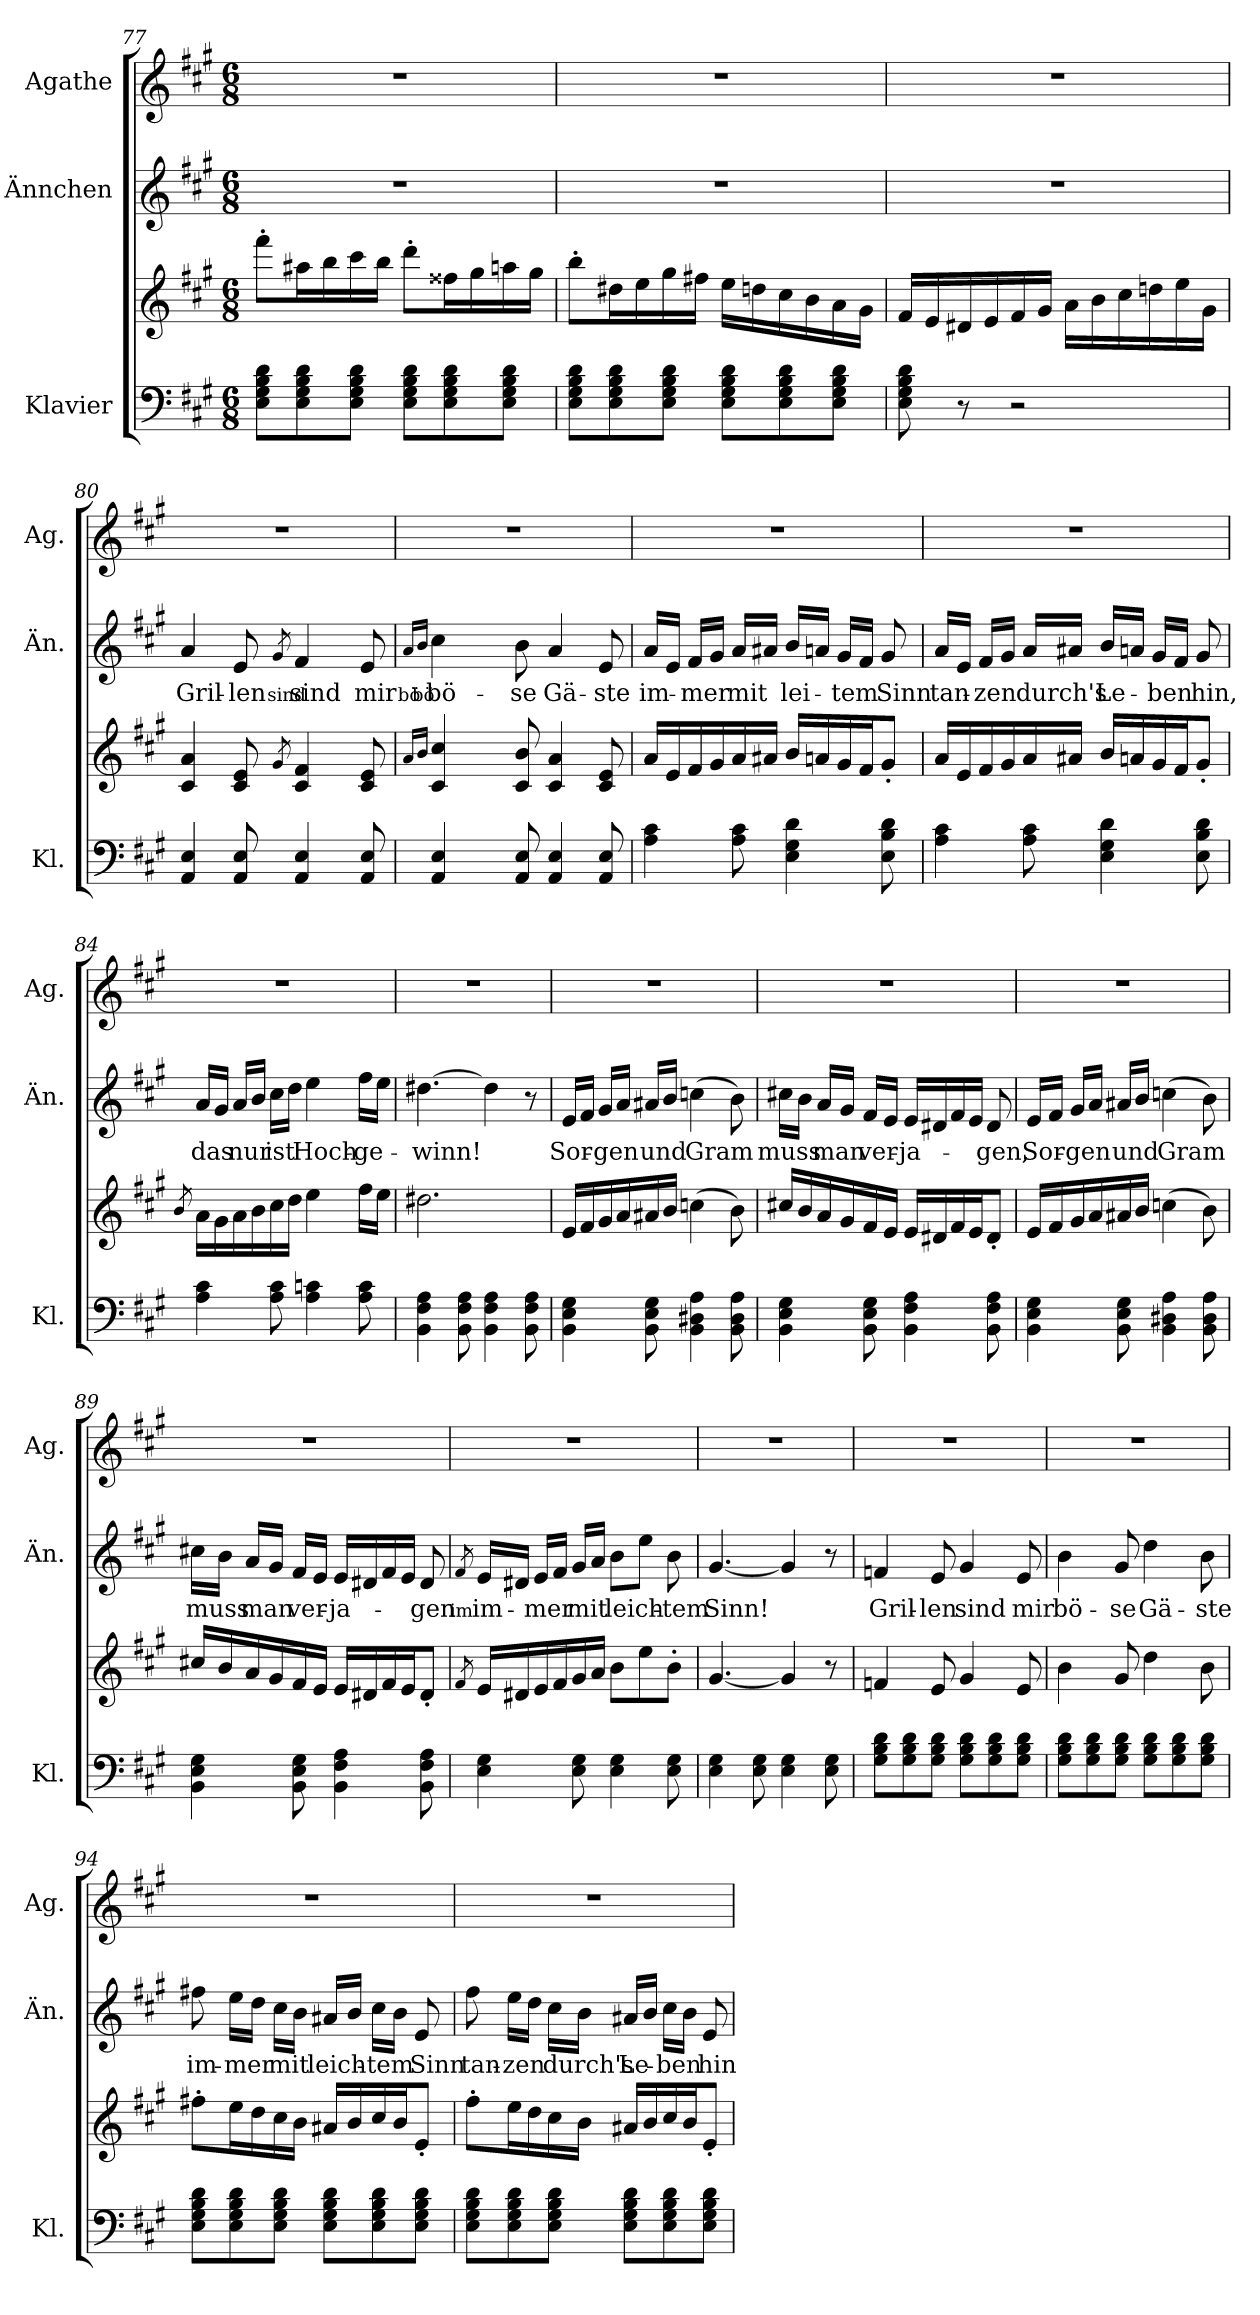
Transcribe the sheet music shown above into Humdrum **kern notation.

**kern	**kern	**kern	**text	**kern
*part3	*part3	*part2	*part2	*part1
*staff4	*staff3	*staff2	*staff2	*staff1
*I"Klavier	*	*I"Ännchen	*	*I"Agathe
*I'Kl.	*	*I'Än.	*	*I'Ag.
*clefF4	*clefG2	*clefG2	*	*clefG2
*k[f#c#g#]	*k[f#c#g#]	*k[f#c#g#]	*	*k[f#c#g#]
*M6/8	*M6/8	*M6/8	*	*M6/8
=77	=77	=77	=77	=77
8E\ 8G#\ 8B\ 8d\L	8fff#'\L	2.r	.	2.r
8E\ 8G#\ 8B\ 8d\	16aa#X\L	.	.	.
.	16bb\	.	.	.
8E\ 8G#\ 8B\ 8d\J	16ccc#\	.	.	.
.	16bb\JJ	.	.	.
8E\ 8G#\ 8B\ 8d\L	8ddd'\L	.	.	.
8E\ 8G#\ 8B\ 8d\	16ff##X\L	.	.	.
.	16gg#\	.	.	.
8E\ 8G#\ 8B\ 8d\J	16aan\	.	.	.
.	16gg#\JJ	.	.	.
=78	=78	=78	=78	=78
8E\ 8G#\ 8B\ 8d\L	8bb'\L	2.r	.	2.r
8E\ 8G#\ 8B\ 8d\	16dd#X\L	.	.	.
.	16ee\	.	.	.
8E\ 8G#\ 8B\ 8d\J	16gg#\	.	.	.
.	16ff#X\JJ	.	.	.
8E\ 8G#\ 8B\ 8d\L	16ee\LL	.	.	.
.	16ddn\	.	.	.
8E\ 8G#\ 8B\ 8d\	16cc#\	.	.	.
.	16b\	.	.	.
8E\ 8G#\ 8B\ 8d\J	16a\	.	.	.
.	16g#\JJ	.	.	.
!!LO:PB:g=z
=79	=79	=79	=79	=79
8E\ 8G#\ 8B\ 8d\	16f#/LL	2.r	.	2.r
.	16e/	.	.	.
8r	16d#X/	.	.	.
.	16e/	.	.	.
2r	16f#/	.	.	.
.	16g#/JJ	.	.	.
.	16a\LL	.	.	.
.	16b\	.	.	.
.	16cc#\	.	.	.
.	16ddn\	.	.	.
.	16ee\	.	.	.
.	16g#\JJ	.	.	.
=80	=80	=80	=80	=80
4AA/ 4E/	4c#/ 4a/	4a/	Gril-	2.r
8AA/ 8E/	8c#/ 8e/	8e/	-len	.
.	8qg#/	8qg#/	sind	.
4AA/ 4E/	4c#/ 4f#/	4f#/	sind	.
8AA/ 8E/	8c#/ 8e/	8e/	mir	.
=81	=81	=81	=81	=81
.	16qa/LL	16qa/LL	bö-	.
.	16qb/JJ	16qb/JJ	bö-	.
4AA/ 4E/	4c#/ 4cc#/	4cc#\	bö-	2.r
8AA/ 8E/	8c#/ 8b/	8b\	-se	.
4AA/ 4E/	4c#/ 4a/	4a/	Gä-	.
8AA/ 8E/	8c#/ 8e/	8e/	-ste	.
=82	=82	=82	=82	=82
4A\ 4c#\	16a/LL	16a/LL	im-	2.r
.	16e/	16e/JJ	.	.
.	16f#/	16f#/LL	-mer	.
.	16g#/	16g#/JJ	.	.
8A\ 8c#\	16a/	16a/LL	mit	.
.	16a#X/JJ	16a#X/JJ	.	.
4E\ 4G#\ 4d\	16b/LL	16b/LL	lei-	.
.	16an/	16an/JJ	.	.
.	16g#/	16g#/LL	-tem	.
.	16f#/J	16f#/JJ	.	.
8E\ 8B\ 8d\	8g#'/J	8g#/	Sinn	.
!!LO:LB:g=z
=83	=83	=83	=83	=83
4A\ 4c#\	16a/LL	16a/LL	tan-	2.r
.	16e/	16e/JJ	.	.
.	16f#/	16f#/LL	-zen	.
.	16g#/	16g#/JJ	.	.
8A\ 8c#\	16a/	16a/LL	durch's	.
.	16a#X/JJ	16a#X/JJ	.	.
4E\ 4G#\ 4d\	16b/LL	16b/LL	Le-	.
.	16an/	16an/JJ	.	.
.	16g#/	16g#/LL	-ben	.
.	16f#/J	16f#/JJ	.	.
8E\ 8B\ 8d\	8g#'/J	8g#/	hin,	.
=84	=84	=84	=84	=84
.	8qb/	.	.	.
4A\ 4c#\	16a\LL	16a/LL	das	2.r
.	16g#\	16g#/JJ	.	.
.	16a\	16a/LL	nur	.
.	16b\	16b/JJ	.	.
8A\ 8c#\	16cc#\	16cc#\LL	ist	.
.	16dd\JJ	16dd\JJ	.	.
4A\ 4cn\	4ee\	4ee\	Hoch-	.
8A\ 8c\	16ff#\LL	16ff#\LL	-ge-	.
.	16ee\JJ	16ee\JJ	.	.
=85	=85	=85	=85	=85
4BB\ 4F#\ 4A\	2.dd#X\	[4.dd#X\	-winn!	2.r
8BB\ 8F#\ 8A\	.	.	.	.
4BB\ 4F#\ 4A\	.	4dd#\]	.	.
8BB\ 8F#\ 8A\	.	8r	.	.
=86	=86	=86	=86	=86
4BB\ 4E\ 4G#\	16e/LL	16e/LL	Sor-	2.r
.	16f#/	16f#/JJ	.	.
.	16g#/	16g#/LL	-gen	.
.	16a/	16a/JJ	.	.
8BB\ 8E\ 8G#\	16a#X/	16a#X/LL	und	.
.	16b/JJ	16b/JJ	.	.
4BB\ 4D#X\ 4A\	(4ccn\	(4ccn\	Gram	.
8BB\ 8D#\ 8A\	8b\)	8b\)	.	.
!!LO:LB:g=z
=87	=87	=87	=87	=87
4BB\ 4E\ 4G#\	16cc#X/LL	16cc#X\LL	muss	2.r
.	16b/	16b\JJ	.	.
.	16a/	16a/LL	man	.
.	16g#/	16g#/JJ	.	.
8BB\ 8E\ 8G#\	16f#/	16f#/LL	ver-	.
.	16e/JJ	16e/JJ	.	.
4BB\ 4F#\ 4A\	16e/LL	16e/LL	-ja-	.
.	16d#X/	16d#X/	.	.
.	16f#/	16f#/	.	.
.	16e/J	16e/JJ	.	.
8BB\ 8F#\ 8A\	8d#'/J	8d#/	-gen,	.
=88	=88	=88	=88	=88
4BB\ 4E\ 4G#\	16e/LL	16e/LL	Sor-	2.r
.	16f#/	16f#/JJ	.	.
.	16g#/	16g#/LL	-gen	.
.	16a/	16a/JJ	.	.
8BB\ 8E\ 8G#\	16a#X/	16a#X/LL	und	.
.	16b/JJ	16b/JJ	.	.
4BB\ 4D#X\ 4A\	(4ccn\	(4ccn\	Gram	.
8BB\ 8D#\ 8A\	8b\)	8b\)	.	.
=89	=89	=89	=89	=89
4BB\ 4E\ 4G#\	16cc#X/LL	16cc#X\LL	muss	2.r
.	16b/	16b\JJ	.	.
.	16a/	16a/LL	man	.
.	16g#/	16g#/JJ	.	.
8BB\ 8E\ 8G#\	16f#/	16f#/LL	ver-	.
.	16e/JJ	16e/JJ	.	.
4BB\ 4F#\ 4A\	16e/LL	16e/LL	-ja-	.
.	16d#X/	16d#X/	.	.
.	16f#/	16f#/	.	.
.	16e/J	16e/JJ	.	.
8BB\ 8F#\ 8A\	8d#'/J	8d#/	-gen	.
=90	=90	=90	=90	=90
.	8qf#/	8qf#/	im-	.
4E\ 4G#\	16e/LL	16e/LL	im-	2.r
.	16d#X/	16d#X/JJ	.	.
.	16e/	16e/LL	-mer	.
.	16f#/	16f#/JJ	.	.
8E\ 8G#\	16g#/	16g#/LL	mit	.
.	16a/JJ	16a/JJ	.	.
4E\ 4G#\	8b\L	8b\L	leich-	.
.	8ee\	8ee\J	.	.
8E\ 8G#\	8b'\J	8b\	-tem	.
!!LO:LB:g=z
=91	=91	=91	=91	=91
4E\ 4G#\	[4.g#/	[4.g#/	Sinn!	2.r
8E\ 8G#\	.	.	.	.
4E\ 4G#\	4g#/]	4g#/]	.	.
8E\ 8G#\	8r	8r	.	.
=92	=92	=92	=92	=92
8G#\ 8B\ 8d\L	4fn/	4fn/	Gril-	2.r
8G#\ 8B\ 8d\	.	.	.	.
8G#\ 8B\ 8d\J	8e/	8e/	-len	.
8G#\ 8B\ 8d\L	4g#/	4g#/	sind	.
8G#\ 8B\ 8d\	.	.	.	.
8G#\ 8B\ 8d\J	8e/	8e/	mir	.
=93	=93	=93	=93	=93
8G#\ 8B\ 8d\L	4b\	4b\	bö-	2.r
8G#\ 8B\ 8d\	.	.	.	.
8G#\ 8B\ 8d\J	8g#/	8g#/	-se	.
8G#\ 8B\ 8d\L	4dd\	4dd\	Gä-	.
8G#\ 8B\ 8d\	.	.	.	.
8G#\ 8B\ 8d\J	8b\	8b\	-ste	.
=94	=94	=94	=94	=94
8E\ 8G#\ 8B\ 8d\L	8ff#X'\L	8ff#X\	im-	2.r
8E\ 8G#\ 8B\ 8d\	16ee\L	16ee\LL	-mer	.
.	16dd\	16dd\JJ	.	.
8E\ 8G#\ 8B\ 8d\J	16cc#\	16cc#\LL	mit	.
.	16b\JJ	16b\JJ	.	.
8E\ 8G#\ 8B\ 8d\L	16a#X/LL	16a#X/LL	leich-	.
.	16b/	16b/JJ	.	.
8E\ 8G#\ 8B\ 8d\	16cc#/	16cc#\LL	-tem	.
.	16b/J	16b\JJ	.	.
8E\ 8G#\ 8B\ 8d\J	8e'/J	8e/	Sinn	.
!!LO:LB:g=z
=95	=95	=95	=95	=95
8E\ 8G#\ 8B\ 8d\L	8ff#'\L	8ff#\	tan-	2.r
8E\ 8G#\ 8B\ 8d\	16ee\L	16ee\LL	-zen	.
.	16dd\	16dd\JJ	.	.
8E\ 8G#\ 8B\ 8d\J	16cc#\	16cc#\LL	durch's	.
.	16b\JJ	16b\JJ	.	.
8E\ 8G#\ 8B\ 8d\L	16a#X/LL	16a#X/LL	Le-	.
.	16b/	16b/JJ	.	.
8E\ 8G#\ 8B\ 8d\	16cc#/	16cc#\LL	-ben	.
.	16b/J	16b\JJ	.	.
8E\ 8G#\ 8B\ 8d\J	8e'/J	8e/	hin	.
=	=	=	=	=
*-	*-	*-	*-	*-
